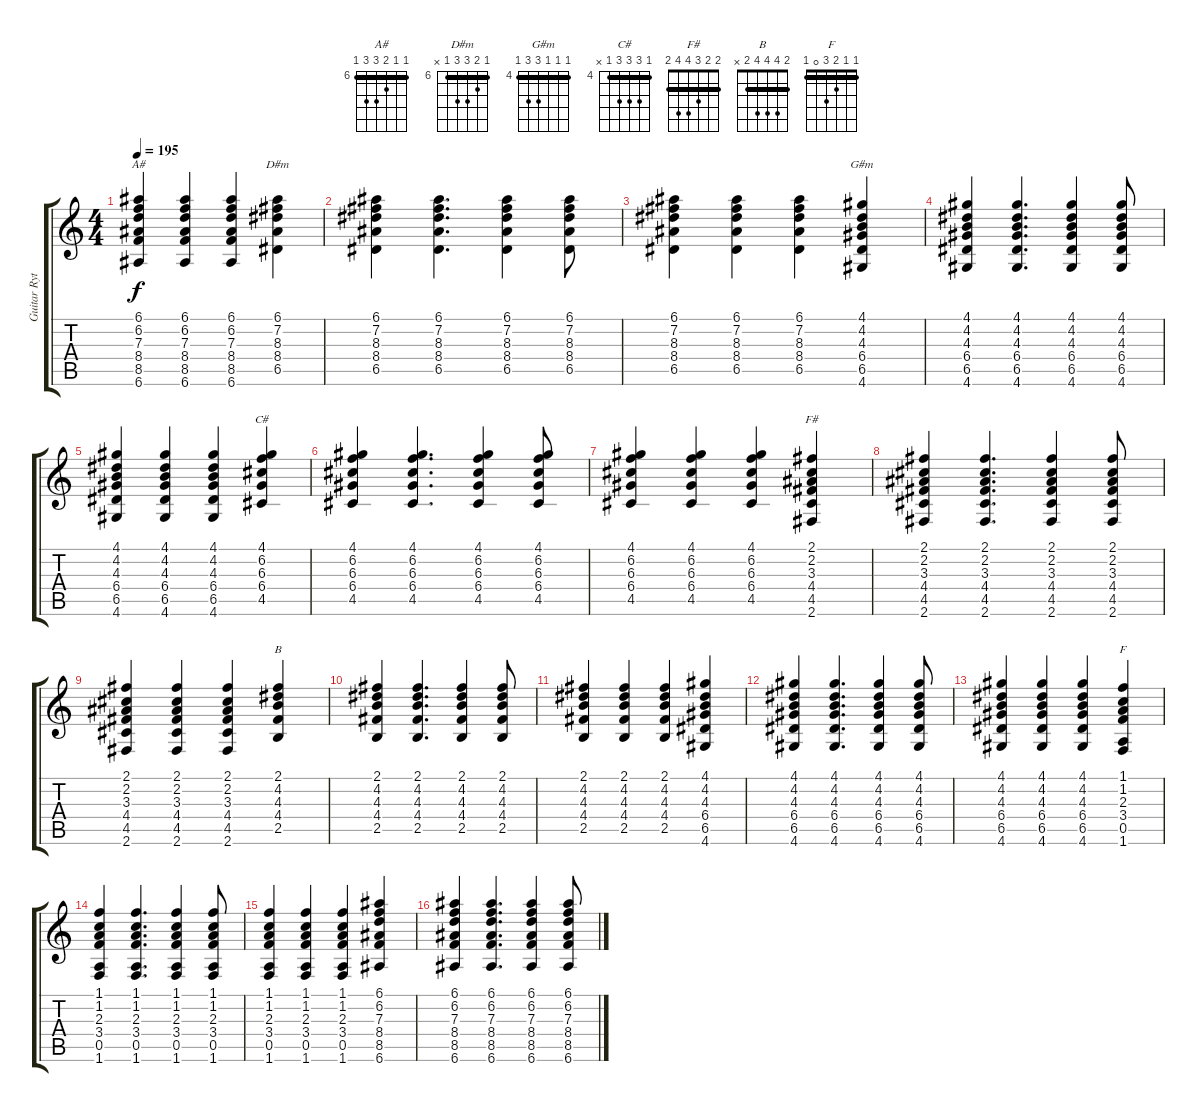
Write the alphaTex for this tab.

\track ("Guitar Rythm" "Guitar Ryt") {instrument acousticguitarnylon}
\staff {score tabs}
\tuning (E4 B3 G3 D3 A2 E2) {hide}
\chord ("A#" 6 6 7 8 8 6) {firstfret 6 barre 6}
\chord ("D#m" 6 7 8 8 6 x) {firstfret 6 barre 6}
\chord ("G#m" 4 4 4 6 6 4) {firstfret 4 barre 4}
\chord ("C#" 4 6 6 6 4 x) {firstfret 4 barre 4}
\chord ("F#" 2 2 3 4 4 2) {barre 2}
\chord ("B" 2 4 4 4 2 x) {barre 2}
\chord ("F" 1 1 2 3 0 1) {barre 1}
\ts (4 4)
\tempo 195
\clef g2
\ks c
(6.1 6.2 7.3 8.4 8.5 6.6).4{ch "A#" dy f} (6.1 6.2 7.3 8.4 8.5 6.6).4 (6.1 6.2 7.3 8.4 8.5 6.6).4 (6.1 7.2 8.3 8.4 6.5).4{ch "D#m"} |
(6.1 7.2 8.3 8.4 6.5).4 (6.1 7.2 8.3 8.4 6.5).4{d} (6.1 7.2 8.3 8.4 6.5).4 (6.1 7.2 8.3 8.4 6.5).8 |
(6.1 7.2 8.3 8.4 6.5).4 (6.1 7.2 8.3 8.4 6.5).4 (6.1 7.2 8.3 8.4 6.5).4 (4.1 4.2 4.3 6.4 6.5 4.6).4{ch "G#m"} |
(4.1 4.2 4.3 6.4 6.5 4.6).4 (4.1 4.2 4.3 6.4 6.5 4.6).4{d} (4.1 4.2 4.3 6.4 6.5 4.6).4 (4.1 4.2 4.3 6.4 6.5 4.6).8 |
(4.1 4.2 4.3 6.4 6.5 4.6).4 (4.1 4.2 4.3 6.4 6.5 4.6).4 (4.1 4.2 4.3 6.4 6.5 4.6).4 (4.1 6.2 6.3 6.4 4.5).4{ch "C#"} |
(4.1 6.2 6.3 6.4 4.5).4 (4.1 6.2 6.3 6.4 4.5).4{d} (4.1 6.2 6.3 6.4 4.5).4 (4.1 6.2 6.3 6.4 4.5).8 |
(4.1 6.2 6.3 6.4 4.5).4 (4.1 6.2 6.3 6.4 4.5).4 (4.1 6.2 6.3 6.4 4.5).4 (2.1 2.2 3.3 4.4 4.5 2.6).4{ch "F#"} |
(2.1 2.2 3.3 4.4 4.5 2.6).4 (2.1 2.2 3.3 4.4 4.5 2.6).4{d} (2.1 2.2 3.3 4.4 4.5 2.6).4 (2.1 2.2 3.3 4.4 4.5 2.6).8 |
(2.1 2.2 3.3 4.4 4.5 2.6).4 (2.1 2.2 3.3 4.4 4.5 2.6).4 (2.1 2.2 3.3 4.4 4.5 2.6).4 (2.1 4.2 4.3 4.4 2.5).4{ch "B"} |
(2.1 4.2 4.3 4.4 2.5).4 (2.1 4.2 4.3 4.4 2.5).4{d} (2.1 4.2 4.3 4.4 2.5).4 (2.1 4.2 4.3 4.4 2.5).8 |
(2.1 4.2 4.3 4.4 2.5).4 (2.1 4.2 4.3 4.4 2.5).4 (2.1 4.2 4.3 4.4 2.5).4 (4.1 4.2 4.3 6.4 6.5 4.6).4 |
(4.1 4.2 4.3 6.4 6.5 4.6).4 (4.1 4.2 4.3 6.4 6.5 4.6).4{d} (4.1 4.2 4.3 6.4 6.5 4.6).4 (4.1 4.2 4.3 6.4 6.5 4.6).8 |
(4.1 4.2 4.3 6.4 6.5 4.6).4 (4.1 4.2 4.3 6.4 6.5 4.6).4 (4.1 4.2 4.3 6.4 6.5 4.6).4 (1.1 1.2 2.3 3.4 0.5 1.6).4{ch "F"} |
(1.1 1.2 2.3 3.4 0.5 1.6).4 (1.1 1.2 2.3 3.4 0.5 1.6).4{d} (1.1 1.2 2.3 3.4 0.5 1.6).4 (1.1 1.2 2.3 3.4 0.5 1.6).8 |
(1.1 1.2 2.3 3.4 0.5 1.6).4 (1.1 1.2 2.3 3.4 0.5 1.6).4 (1.1 1.2 2.3 3.4 0.5 1.6).4 (6.1 6.2 7.3 8.4 8.5 6.6).4 |
(6.1 6.2 7.3 8.4 8.5 6.6).4 (6.1 6.2 7.3 8.4 8.5 6.6).4{d} (6.1 6.2 7.3 8.4 8.5 6.6).4 (6.1 6.2 7.3 8.4 8.5 6.6).8
